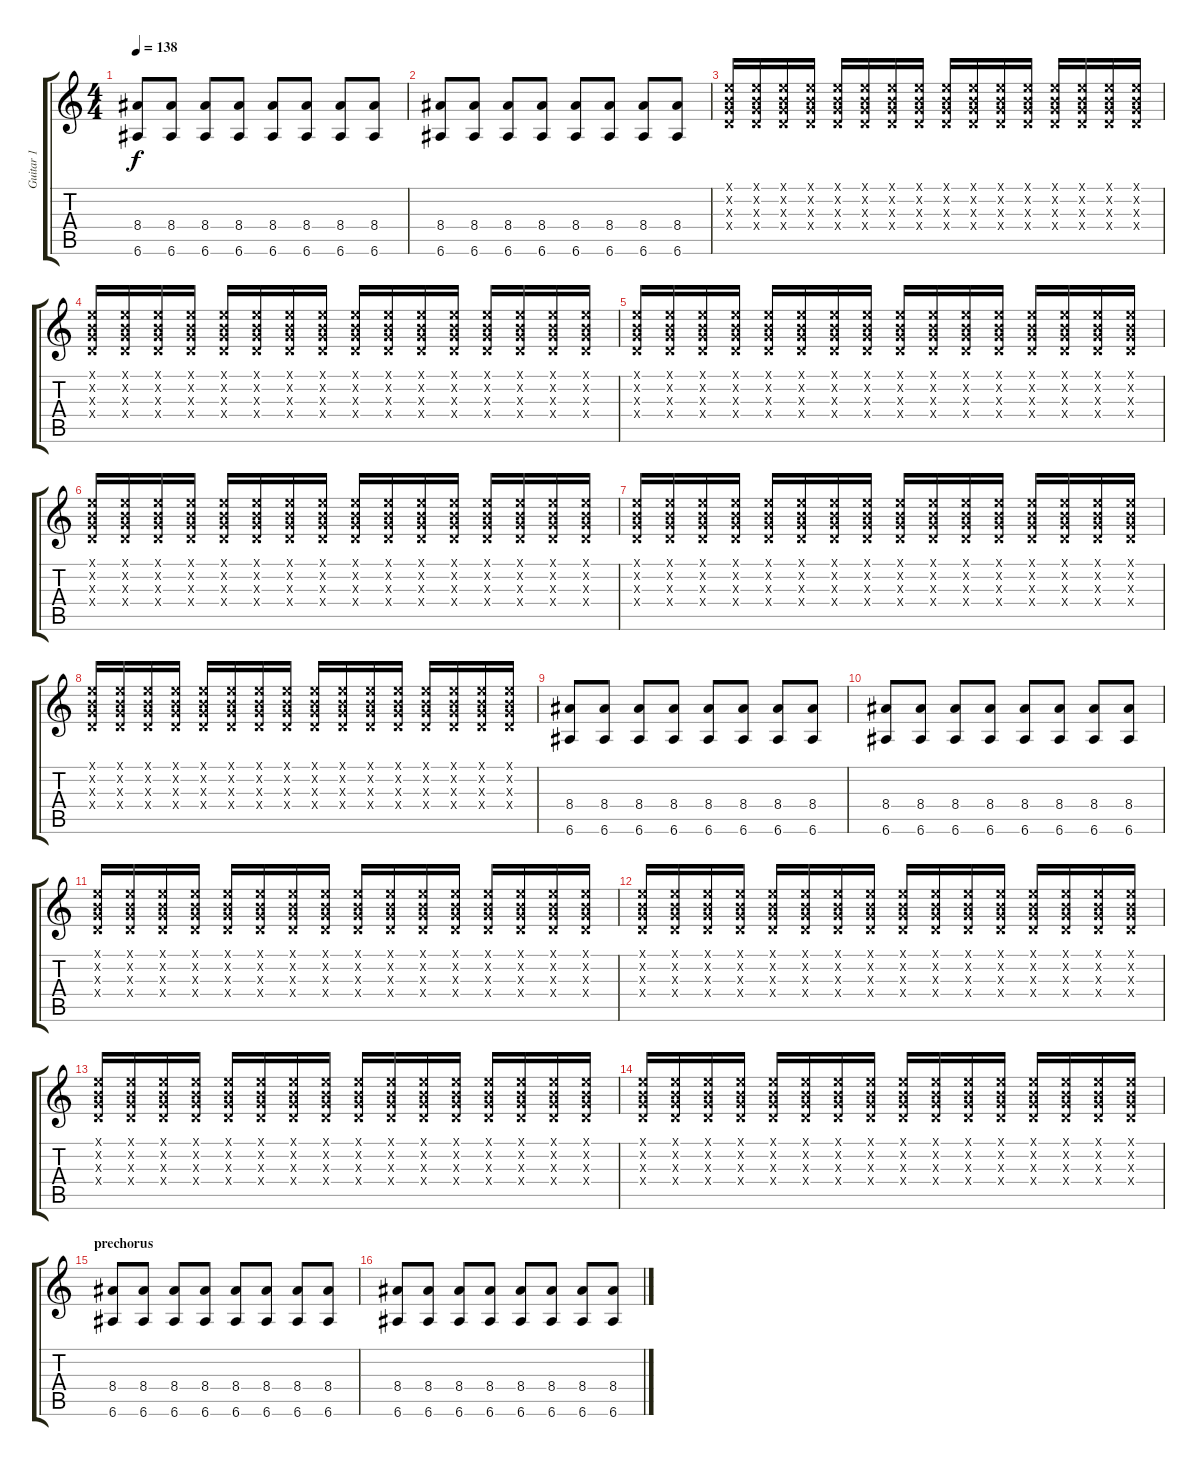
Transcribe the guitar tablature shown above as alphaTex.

\track ("Guitar 1" "Guitar 1") {instrument distortionguitar}
\staff {score tabs}
\tuning (E4 B3 G3 D3 A2 E2) {hide}
\ts (4 4)
\tempo 138
\clef g2
\ks c
(8.4 6.6).8{dy f} (8.4 6.6).8 (8.4 6.6).8 (8.4 6.6).8 (8.4 6.6).8 (8.4 6.6).8 (8.4 6.6).8 (8.4 6.6).8 |
(8.4 6.6).8 (8.4 6.6).8 (8.4 6.6).8 (8.4 6.6).8 (8.4 6.6).8 (8.4 6.6).8 (8.4 6.6).8 (8.4 6.6).8 |
(0.1{x} 0.2{x} 0.3{x} 0.4{x}).16 (0.1{x} 0.2{x} 0.3{x} 0.4{x}).16 (0.1{x} 0.2{x} 0.3{x} 0.4{x}).16 (0.1{x} 0.2{x} 0.3{x} 0.4{x}).16 (0.1{x} 0.2{x} 0.3{x} 0.4{x}).16 (0.1{x} 0.2{x} 0.3{x} 0.4{x}).16 (0.1{x} 0.2{x} 0.3{x} 0.4{x}).16 (0.1{x} 0.2{x} 0.3{x} 0.4{x}).16 (0.1{x} 0.2{x} 0.3{x} 0.4{x}).16 (0.1{x} 0.2{x} 0.3{x} 0.4{x}).16 (0.1{x} 0.2{x} 0.3{x} 0.4{x}).16 (0.1{x} 0.2{x} 0.3{x} 0.4{x}).16 (0.1{x} 0.2{x} 0.3{x} 0.4{x}).16 (0.1{x} 0.2{x} 0.3{x} 0.4{x}).16 (0.1{x} 0.2{x} 0.3{x} 0.4{x}).16 (0.1{x} 0.2{x} 0.3{x} 0.4{x}).16 |
(0.1{x} 0.2{x} 0.3{x} 0.4{x}).16 (0.1{x} 0.2{x} 0.3{x} 0.4{x}).16 (0.1{x} 0.2{x} 0.3{x} 0.4{x}).16 (0.1{x} 0.2{x} 0.3{x} 0.4{x}).16 (0.1{x} 0.2{x} 0.3{x} 0.4{x}).16 (0.1{x} 0.2{x} 0.3{x} 0.4{x}).16 (0.1{x} 0.2{x} 0.3{x} 0.4{x}).16 (0.1{x} 0.2{x} 0.3{x} 0.4{x}).16 (0.1{x} 0.2{x} 0.3{x} 0.4{x}).16 (0.1{x} 0.2{x} 0.3{x} 0.4{x}).16 (0.1{x} 0.2{x} 0.3{x} 0.4{x}).16 (0.1{x} 0.2{x} 0.3{x} 0.4{x}).16 (0.1{x} 0.2{x} 0.3{x} 0.4{x}).16 (0.1{x} 0.2{x} 0.3{x} 0.4{x}).16 (0.1{x} 0.2{x} 0.3{x} 0.4{x}).16 (0.1{x} 0.2{x} 0.3{x} 0.4{x}).16 |
(0.1{x} 0.2{x} 0.3{x} 0.4{x}).16 (0.1{x} 0.2{x} 0.3{x} 0.4{x}).16 (0.1{x} 0.2{x} 0.3{x} 0.4{x}).16 (0.1{x} 0.2{x} 0.3{x} 0.4{x}).16 (0.1{x} 0.2{x} 0.3{x} 0.4{x}).16 (0.1{x} 0.2{x} 0.3{x} 0.4{x}).16 (0.1{x} 0.2{x} 0.3{x} 0.4{x}).16 (0.1{x} 0.2{x} 0.3{x} 0.4{x}).16 (0.1{x} 0.2{x} 0.3{x} 0.4{x}).16 (0.1{x} 0.2{x} 0.3{x} 0.4{x}).16 (0.1{x} 0.2{x} 0.3{x} 0.4{x}).16 (0.1{x} 0.2{x} 0.3{x} 0.4{x}).16 (0.1{x} 0.2{x} 0.3{x} 0.4{x}).16 (0.1{x} 0.2{x} 0.3{x} 0.4{x}).16 (0.1{x} 0.2{x} 0.3{x} 0.4{x}).16 (0.1{x} 0.2{x} 0.3{x} 0.4{x}).16 |
(0.1{x} 0.2{x} 0.3{x} 0.4{x}).16 (0.1{x} 0.2{x} 0.3{x} 0.4{x}).16 (0.1{x} 0.2{x} 0.3{x} 0.4{x}).16 (0.1{x} 0.2{x} 0.3{x} 0.4{x}).16 (0.1{x} 0.2{x} 0.3{x} 0.4{x}).16 (0.1{x} 0.2{x} 0.3{x} 0.4{x}).16 (0.1{x} 0.2{x} 0.3{x} 0.4{x}).16 (0.1{x} 0.2{x} 0.3{x} 0.4{x}).16 (0.1{x} 0.2{x} 0.3{x} 0.4{x}).16 (0.1{x} 0.2{x} 0.3{x} 0.4{x}).16 (0.1{x} 0.2{x} 0.3{x} 0.4{x}).16 (0.1{x} 0.2{x} 0.3{x} 0.4{x}).16 (0.1{x} 0.2{x} 0.3{x} 0.4{x}).16 (0.1{x} 0.2{x} 0.3{x} 0.4{x}).16 (0.1{x} 0.2{x} 0.3{x} 0.4{x}).16 (0.1{x} 0.2{x} 0.3{x} 0.4{x}).16 |
(0.1{x} 0.2{x} 0.3{x} 0.4{x}).16 (0.1{x} 0.2{x} 0.3{x} 0.4{x}).16 (0.1{x} 0.2{x} 0.3{x} 0.4{x}).16 (0.1{x} 0.2{x} 0.3{x} 0.4{x}).16 (0.1{x} 0.2{x} 0.3{x} 0.4{x}).16 (0.1{x} 0.2{x} 0.3{x} 0.4{x}).16 (0.1{x} 0.2{x} 0.3{x} 0.4{x}).16 (0.1{x} 0.2{x} 0.3{x} 0.4{x}).16 (0.1{x} 0.2{x} 0.3{x} 0.4{x}).16 (0.1{x} 0.2{x} 0.3{x} 0.4{x}).16 (0.1{x} 0.2{x} 0.3{x} 0.4{x}).16 (0.1{x} 0.2{x} 0.3{x} 0.4{x}).16 (0.1{x} 0.2{x} 0.3{x} 0.4{x}).16 (0.1{x} 0.2{x} 0.3{x} 0.4{x}).16 (0.1{x} 0.2{x} 0.3{x} 0.4{x}).16 (0.1{x} 0.2{x} 0.3{x} 0.4{x}).16 |
(0.1{x} 0.2{x} 0.3{x} 0.4{x}).16 (0.1{x} 0.2{x} 0.3{x} 0.4{x}).16 (0.1{x} 0.2{x} 0.3{x} 0.4{x}).16 (0.1{x} 0.2{x} 0.3{x} 0.4{x}).16 (0.1{x} 0.2{x} 0.3{x} 0.4{x}).16 (0.1{x} 0.2{x} 0.3{x} 0.4{x}).16 (0.1{x} 0.2{x} 0.3{x} 0.4{x}).16 (0.1{x} 0.2{x} 0.3{x} 0.4{x}).16 (0.1{x} 0.2{x} 0.3{x} 0.4{x}).16 (0.1{x} 0.2{x} 0.3{x} 0.4{x}).16 (0.1{x} 0.2{x} 0.3{x} 0.4{x}).16 (0.1{x} 0.2{x} 0.3{x} 0.4{x}).16 (0.1{x} 0.2{x} 0.3{x} 0.4{x}).16 (0.1{x} 0.2{x} 0.3{x} 0.4{x}).16 (0.1{x} 0.2{x} 0.3{x} 0.4{x}).16 (0.1{x} 0.2{x} 0.3{x} 0.4{x}).16 |
(8.4 6.6).8 (8.4 6.6).8 (8.4 6.6).8 (8.4 6.6).8 (8.4 6.6).8 (8.4 6.6).8 (8.4 6.6).8 (8.4 6.6).8 |
(8.4 6.6).8 (8.4 6.6).8 (8.4 6.6).8 (8.4 6.6).8 (8.4 6.6).8 (8.4 6.6).8 (8.4 6.6).8 (8.4 6.6).8 |
(0.1{x} 0.2{x} 0.3{x} 0.4{x}).16 (0.1{x} 0.2{x} 0.3{x} 0.4{x}).16 (0.1{x} 0.2{x} 0.3{x} 0.4{x}).16 (0.1{x} 0.2{x} 0.3{x} 0.4{x}).16 (0.1{x} 0.2{x} 0.3{x} 0.4{x}).16 (0.1{x} 0.2{x} 0.3{x} 0.4{x}).16 (0.1{x} 0.2{x} 0.3{x} 0.4{x}).16 (0.1{x} 0.2{x} 0.3{x} 0.4{x}).16 (0.1{x} 0.2{x} 0.3{x} 0.4{x}).16 (0.1{x} 0.2{x} 0.3{x} 0.4{x}).16 (0.1{x} 0.2{x} 0.3{x} 0.4{x}).16 (0.1{x} 0.2{x} 0.3{x} 0.4{x}).16 (0.1{x} 0.2{x} 0.3{x} 0.4{x}).16 (0.1{x} 0.2{x} 0.3{x} 0.4{x}).16 (0.1{x} 0.2{x} 0.3{x} 0.4{x}).16 (0.1{x} 0.2{x} 0.3{x} 0.4{x}).16 |
(0.1{x} 0.2{x} 0.3{x} 0.4{x}).16 (0.1{x} 0.2{x} 0.3{x} 0.4{x}).16 (0.1{x} 0.2{x} 0.3{x} 0.4{x}).16 (0.1{x} 0.2{x} 0.3{x} 0.4{x}).16 (0.1{x} 0.2{x} 0.3{x} 0.4{x}).16 (0.1{x} 0.2{x} 0.3{x} 0.4{x}).16 (0.1{x} 0.2{x} 0.3{x} 0.4{x}).16 (0.1{x} 0.2{x} 0.3{x} 0.4{x}).16 (0.1{x} 0.2{x} 0.3{x} 0.4{x}).16 (0.1{x} 0.2{x} 0.3{x} 0.4{x}).16 (0.1{x} 0.2{x} 0.3{x} 0.4{x}).16 (0.1{x} 0.2{x} 0.3{x} 0.4{x}).16 (0.1{x} 0.2{x} 0.3{x} 0.4{x}).16 (0.1{x} 0.2{x} 0.3{x} 0.4{x}).16 (0.1{x} 0.2{x} 0.3{x} 0.4{x}).16 (0.1{x} 0.2{x} 0.3{x} 0.4{x}).16 |
(0.1{x} 0.2{x} 0.3{x} 0.4{x}).16 (0.1{x} 0.2{x} 0.3{x} 0.4{x}).16 (0.1{x} 0.2{x} 0.3{x} 0.4{x}).16 (0.1{x} 0.2{x} 0.3{x} 0.4{x}).16 (0.1{x} 0.2{x} 0.3{x} 0.4{x}).16 (0.1{x} 0.2{x} 0.3{x} 0.4{x}).16 (0.1{x} 0.2{x} 0.3{x} 0.4{x}).16 (0.1{x} 0.2{x} 0.3{x} 0.4{x}).16 (0.1{x} 0.2{x} 0.3{x} 0.4{x}).16 (0.1{x} 0.2{x} 0.3{x} 0.4{x}).16 (0.1{x} 0.2{x} 0.3{x} 0.4{x}).16 (0.1{x} 0.2{x} 0.3{x} 0.4{x}).16 (0.1{x} 0.2{x} 0.3{x} 0.4{x}).16 (0.1{x} 0.2{x} 0.3{x} 0.4{x}).16 (0.1{x} 0.2{x} 0.3{x} 0.4{x}).16 (0.1{x} 0.2{x} 0.3{x} 0.4{x}).16 |
(0.1{x} 0.2{x} 0.3{x} 0.4{x}).16 (0.1{x} 0.2{x} 0.3{x} 0.4{x}).16 (0.1{x} 0.2{x} 0.3{x} 0.4{x}).16 (0.1{x} 0.2{x} 0.3{x} 0.4{x}).16 (0.1{x} 0.2{x} 0.3{x} 0.4{x}).16 (0.1{x} 0.2{x} 0.3{x} 0.4{x}).16 (0.1{x} 0.2{x} 0.3{x} 0.4{x}).16 (0.1{x} 0.2{x} 0.3{x} 0.4{x}).16 (0.1{x} 0.2{x} 0.3{x} 0.4{x}).16 (0.1{x} 0.2{x} 0.3{x} 0.4{x}).16 (0.1{x} 0.2{x} 0.3{x} 0.4{x}).16 (0.1{x} 0.2{x} 0.3{x} 0.4{x}).16 (0.1{x} 0.2{x} 0.3{x} 0.4{x}).16 (0.1{x} 0.2{x} 0.3{x} 0.4{x}).16 (0.1{x} 0.2{x} 0.3{x} 0.4{x}).16 (0.1{x} 0.2{x} 0.3{x} 0.4{x}).16 |
\section ("" "prechorus")
(8.4 6.6).8 (8.4 6.6).8 (8.4 6.6).8 (8.4 6.6).8 (8.4 6.6).8 (8.4 6.6).8 (8.4 6.6).8 (8.4 6.6).8 |
(8.4 6.6).8 (8.4 6.6).8 (8.4 6.6).8 (8.4 6.6).8 (8.4 6.6).8 (8.4 6.6).8 (8.4 6.6).8 (8.4 6.6).8
